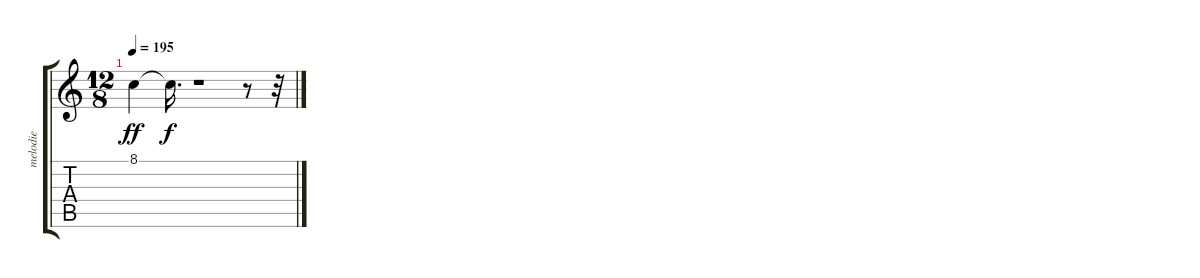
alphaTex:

\track ("melodie" "melodie") {instrument shamisen}
\staff {score tabs}
\tuning (E4 B3 G3 D3 A2 E2) {hide}
\ts (12 8)
\tempo 195
\clef g2
\ks c
8.1.4{dy ff} 8.1{t}.16{d dy f} r.1 r.8 r.32
